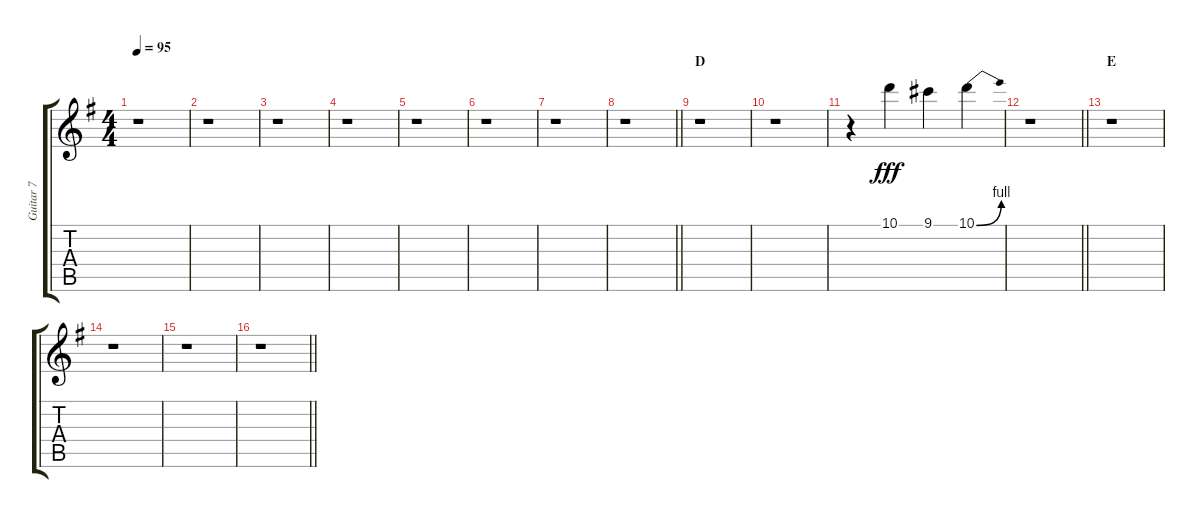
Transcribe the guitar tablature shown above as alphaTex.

\track ("Guitar 7" "Guitar 7") {instrument distortionguitar}
\staff {score tabs}
\tuning (E4 B3 G3 D3 A2 E2) {hide}
\ts (4 4)
\tempo 95
\clef g2
\ks g
r.1{dy fff} |
r.1 |
r.1 |
r.1 |
r.1 |
r.1 |
r.1 |
\barLineRight lightlight
r.1 |
\section ("" "D")
r.1 |
r.1 |
r.4 10.1.4 9.1.4 10.1{be (bend 0 0 60 4)}.4 |
\barLineRight lightlight
r.1 |
\section ("" "E")
r.1 |
r.1 |
r.1 |
\barLineRight lightlight
r.1
